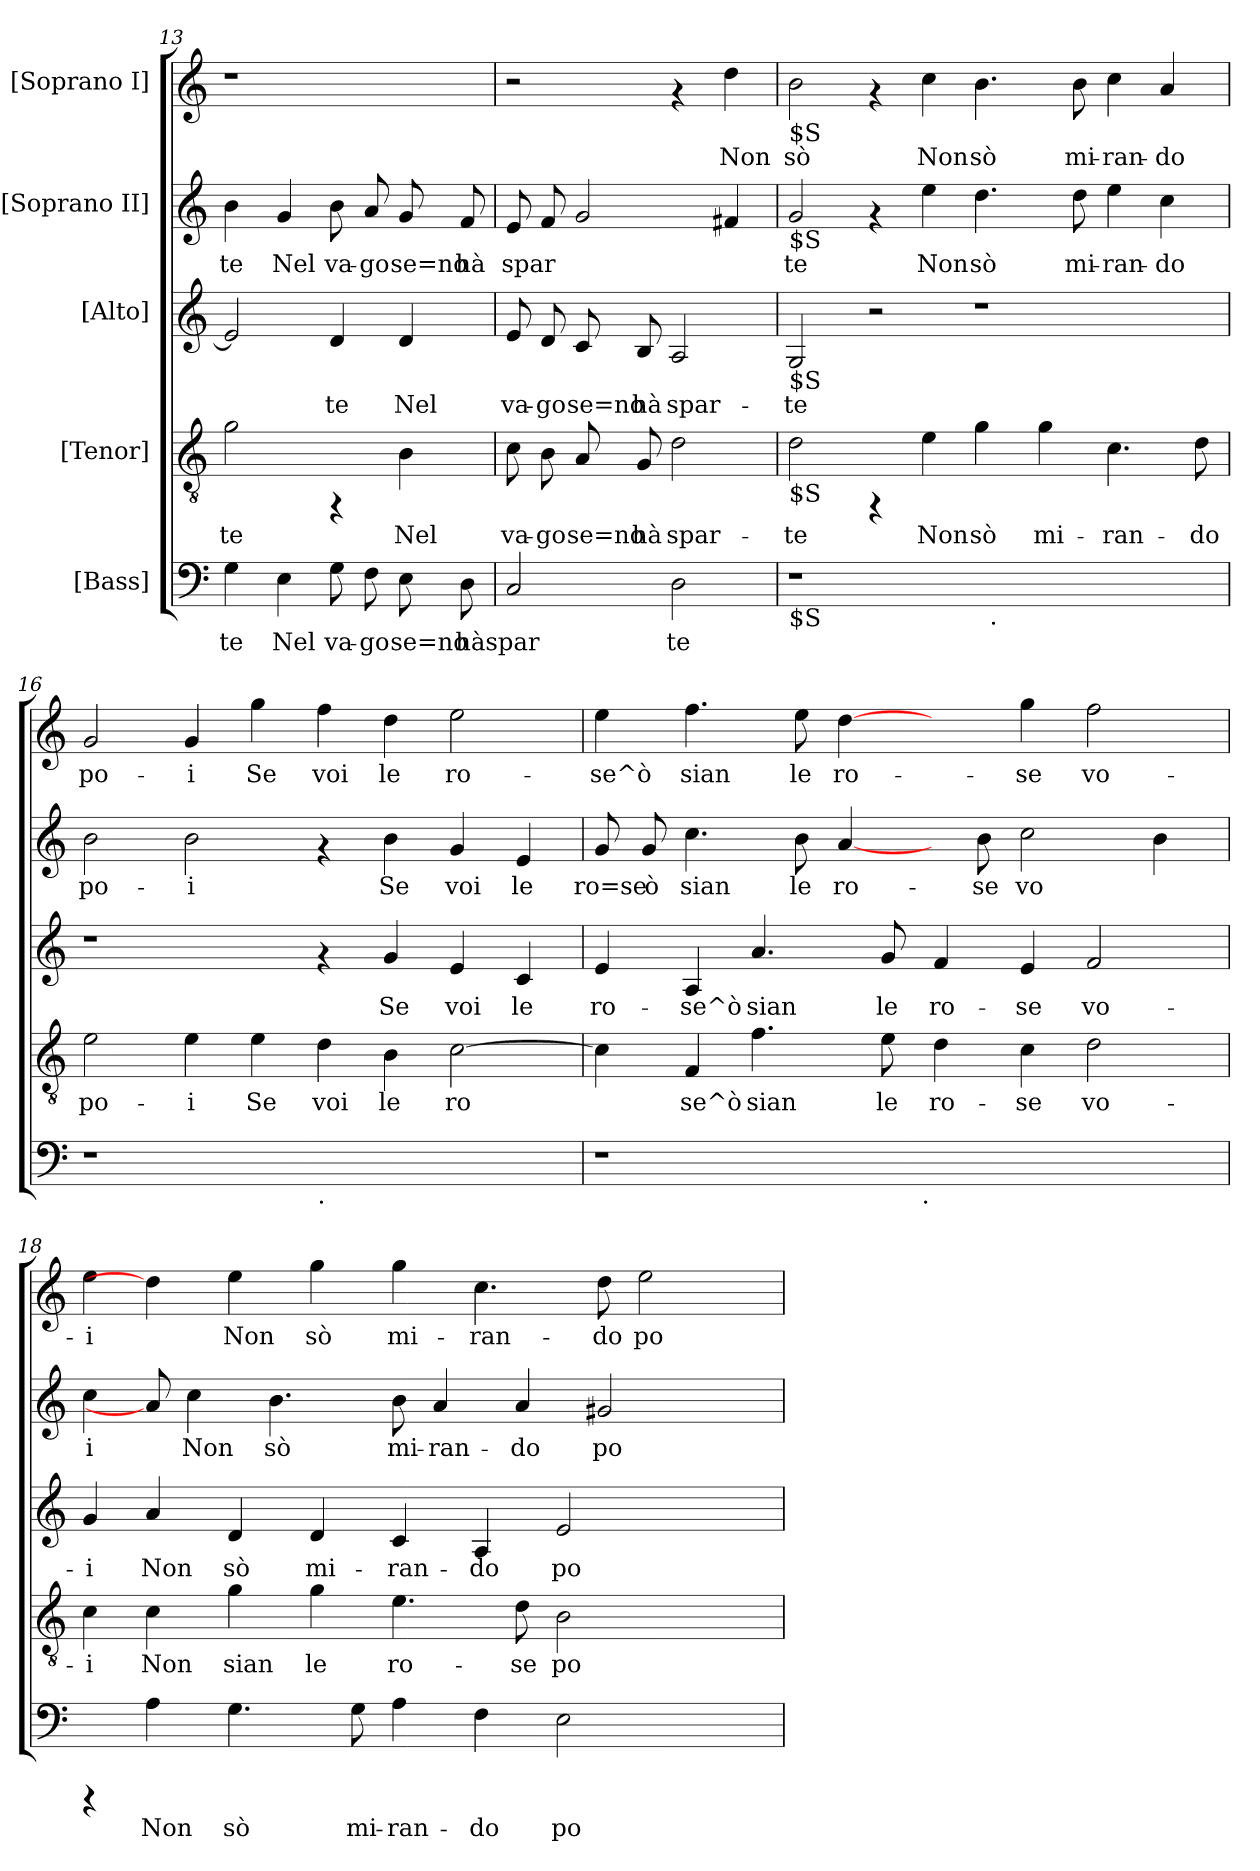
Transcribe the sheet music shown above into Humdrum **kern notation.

**kern	**text	**kern	**text	**kern	**text	**kern	**text	**kern	**text
*part5	*part5	*part4	*part4	*part3	*part3	*part2	*part2	*part1	*part1
*staff5	*staff5	*staff4	*staff4	*staff3	*staff3	*staff2	*staff2	*staff1	*staff1
*I"[Bass]	*	*I"[Tenor]	*	*I"[Alto]	*	*I"[Soprano II]	*	*I"[Soprano I]	*
*clefF4	*	*clefGv2	*	*clefG2	*	*clefG2	*	*clefG2	*
*k[]	*	*k[]	*	*k[]	*	*k[]	*	*k[]	*
*C:	*	*C:	*	*C:	*	*C:	*	*C:	*
=13	=13	=13	=13	=13	=13	=13	=13	=13	=13
!	!LO:LY:b:cj	!	!LO:LY:b:cj	!	!LO:LY:b:cj	!	!LO:LY:b:cj	!	!
4G\	-te	2g\	-te	2e/]	--	4b\	-te	1r	.
!	!LO:LY:b:cj	!	!	!	!	!	!LO:LY:b:cj	!	!
4E\	Nel	.	.	.	.	4g/	Nel	.	.
!	!LO:LY:b:cj	!	!	!	!LO:LY:b:cj	!	!LO:LY:b:cj	!	!
8G\	va-	4rFF	.	4d/	-te	8b\	va-	.	.
!	!LO:LY:b:cj	!	!	!	!	!	!LO:LY:b:cj	!	!
8F\	-go	.	.	.	.	8a/	-go	.	.
!	!LO:LY:b:cj	!	!LO:LY:b:cj	!	!LO:LY:b:cj	!	!LO:LY:b:cj	!	!
8E\	se=no	4B\	Nel	4d/	Nel	8g/	se=no	.	.
!	!LO:LY:b:cj	!	!	!	!	!	!LO:LY:b:cj	!	!
8D\	hàspar-	.	.	.	.	8f/	hà	.	.
=14	=14	=14	=14	=14	=14	=14	=14	=14	=14
!	!LO:LY:b:cj	!	!LO:LY:b:cj	!	!LO:LY:b:cj	!	!LO:LY:b:cj	!	!
2C/	--	8c\	va-	8e/	va-	8e/	spar-	2r	.
!	!	!	!LO:LY:b:cj	!	!LO:LY:b:cj	!	!LO:LY:b:cj	!	!
.	.	8B\	-go	8d/	-go	8f/	--	.	.
!	!	!	!LO:LY:b:cj	!	!LO:LY:b:cj	!	!LO:LY:b:cj	!	!
.	.	8A/	se=no	8c/	se=no	2g/	--	.	.
!	!	!	!LO:LY:b:cj	!	!LO:LY:b:cj	!	!	!	!
.	.	8G/	hà	8B/	hà	.	.	.	.
!	!LO:LY:b:cj	!	!LO:LY:b:cj	!	!LO:LY:b:cj	!	!	!	!
2D\	-te	2d\	spar-	2A/	spar-	.	.	4rf	.
!	!	!	!	!	!	!	!LO:LY:b:cj	!	!LO:LY:b:cj
.	.	.	.	.	.	4f#X/	--	4dd\	Non
=15	=15	=15	=15	=15	=15	=15	=15	=15	=15
!	!	!	!	!	!	!	!	!LO:TX:b:t=$S	!
!	!	!	!	!	!	!LO:TX:b:t=$S	!	!	!
!	!	!	!	!LO:TX:b:t=$S	!	!	!	!	!
!	!	!LO:TX:b:t=$S	!	!	!	!	!	!	!
!LO:TX:b:t=$S	!	!	!	!	!	!	!	!	!
!	!	!	!LO:LY:b:cj	!	!LO:LY:b:cj	!	!LO:LY:b:cj	!	!LO:LY:b:cj
1r	.	2d\	-te	2G/	-te	2g/	-te	2b\	sò
.	.	4rFF	.	2r	.	4rf	.	4rf	.
!	!	!	!LO:LY:b:cj	!	!	!	!LO:LY:b:cj	!	!LO:LY:b:cj
.	.	4e\	Non	.	.	4ee\	Non	4cc\	Non
!	!	!	!LO:LY:b:cj	!	!	!	!LO:LY:b:cj	!	!LO:LY:b:cj
32ryy	.	4g\	sò	1r	.	4.dd\	sò	4.b\	sò
!LO:TX:b:t=.	!	!	!	!	!	!	!	!	!
32%31ryy	.	.	.	.	.	.	.	.	.
!	!	!	!LO:LY:b:cj	!	!	!	!	!	!
.	.	4g\	mi-	.	.	.	.	.	.
!	!	!	!	!	!	!	!LO:LY:b:cj	!	!LO:LY:b:cj
.	.	.	.	.	.	8dd\	mi-	8b\	mi-
!	!	!	!LO:LY:b:cj	!	!	!	!LO:LY:b:cj	!	!LO:LY:b:cj
.	.	4.c\	-ran-	.	.	4ee\	-ran-	4cc\	-ran-
!	!	!	!	!	!	!	!LO:LY:b:cj	!	!LO:LY:b:cj
.	.	.	.	.	.	4cc\	-do	4a/	-do
!	!	!	!LO:LY:b:cj	!	!	!	!	!	!
.	.	8d\	-do	.	.	.	.	.	.
!!LO:PB:g=z
=16	=16	=16	=16	=16	=16	=16	=16	=16	=16
!	!	!	!LO:LY:b:cj	!	!	!	!LO:LY:b:cj	!	!LO:LY:b:cj
1r	.	2e\	po-	1r	.	2b\	po-	2g/	po-
!	!	!	!LO:LY:b:cj	!	!	!	!LO:LY:b:cj	!	!LO:LY:b:cj
.	.	4e\	-i	.	.	2b\	-i	4g/	-i
!	!	!	!LO:LY:b:cj	!	!	!	!	!	!LO:LY:b:cj
.	.	4e\	Se	.	.	.	.	4gg\	Se
!LO:TX:b:t=.	!	!	!	!	!	!	!	!	!
!	!	!	!LO:LY:b:cj	!	!	!	!	!	!LO:LY:b:cj
1ryy	.	4d\	voi	4rf	.	4rf	.	4ff\	voi
!	!	!	!LO:LY:b:cj	!	!LO:LY:b:cj	!	!LO:LY:b:cj	!	!LO:LY:b:cj
.	.	4B\	le	4g/	Se	4b\	Se	4dd\	le
!	!	!	!LO:LY:b:cj	!	!LO:LY:b:cj	!	!LO:LY:b:cj	!	!LO:LY:b:cj
.	.	[>2c\	ro-	4e/	voi	4g/	voi	2ee\	ro-
!	!	!	!	!	!LO:LY:b:cj	!	!LO:LY:b:cj	!	!
.	.	.	.	4c/	le	4e/	le	.	.
=17	=17	=17	=17	=17	=17	=17	=17	=17	=17
!	!	!	!LO:LY:b:cj	!	!LO:LY:b:cj	!	!LO:LY:b:cj	!	!LO:LY:b:cj
*^	*	*	*	*	*	*	*	*	*
1r	2ryy	.	4c\]	--	4e/	ro-	8g/	ro=se	4ee\	-se^ò
!	!	!	!	!	!	!	!	!LO:LY:b:cj	!	!
.	.	.	.	.	.	.	8g/	ò	.	.
!	!	!	!	!LO:LY:b:cj	!	!LO:LY:b:cj	!	!LO:LY:b:cj	!	!LO:LY:b:cj
.	.	.	4F/	-se^ò	4A/	-se^ò	4.cc\	sian	4.ff\	sian
!	!	!	!	!LO:LY:b:cj	!	!LO:LY:b:cj	!	!	!	!
.	4ryy	.	4.f\	sian	4.a/	sian	.	.	.	.
!	!	!	!	!	!	!	!	!LO:LY:b:cj	!	!LO:LY:b:cj
.	.	.	.	.	.	.	8b\	le	8ee\	le
!	!	!	!	!	!	!	!	!LO:LY:b:cj	!	!LO:LY:b:cj
.	8...ryy	.	.	.	.	.	[4a/	ro-	[4dd\	ro-
!	!	!	!	!LO:LY:b:cj	!	!LO:LY:b:cj	!	!	!	!
.	.	.	8e\	le	8g/	le	.	.	.	.
!	!LO:TX:b:t=.	!	!	!	!	!	!	!	!	!
.	1ryy	.	.	.	.	.	.	.	.	.
!	!	!	!	!LO:LY:b:cj	!	!LO:LY:b:cj	!	!	!	!
1ryy	.	.	4d\	ro-	4f/	ro-	8ryy	.	4ryy	.
!	!	!	!	!	!	!	!	!LO:LY:b:cj	!	!
.	.	.	.	.	.	.	8b\	-se	.	.
!	!	!	!	!LO:LY:b:cj	!	!LO:LY:b:cj	!	!LO:LY:b:cj	!	!LO:LY:b:cj
.	.	.	4c\	-se	4e/	-se	2cc\	vo-	4gg\	-se
!	!	!	!	!LO:LY:b:cj	!	!LO:LY:b:cj	!	!	!	!LO:LY:b:cj
.	.	.	2d\	vo-	2f/	vo-	.	.	2ff\	vo-
!	!	!	!	!	!	!	!	!LO:LY:b:cj	!	!
.	.	.	.	.	.	.	4b\	--	.	.
.	64ryy	.	.	.	.	.	.	.	.	.
=18	=18	=18	=18	=18	=18	=18	=18	=18	=18	=18
!	!	!	!	!LO:LY:b:cj	!	!LO:LY:b:cj	!	!LO:LY:b:cj	!	!LO:LY:b:cj
*v	*v	*	*	*	*	*	*	*	*	*
4rCCC	.	4c\	-i	4g/	-i	4cc\	-i	4ee\	-i
!	!LO:LY:b:cj	!	!LO:LY:b:cj	!	!LO:LY:b:cj	!	!	!	!
4A\	Non	4c\	Non	4a/	Non	8a/]	.	4dd\]	.
!	!	!	!	!	!	!	!LO:LY:b:cj	!	!
.	.	.	.	.	.	4cc\	Non	.	.
!	!LO:LY:b:cj	!	!LO:LY:b:cj	!	!LO:LY:b:cj	!	!	!	!LO:LY:b:cj
4.G\	sò	4g\	sian	4d/	sò	.	.	4ee\	Non
!	!	!	!	!	!	!	!LO:LY:b:cj	!	!
.	.	.	.	.	.	4.b\	sò	.	.
!	!	!	!LO:LY:b:cj	!	!LO:LY:b:cj	!	!	!	!LO:LY:b:cj
.	.	4g\	le	4d/	mi-	.	.	4gg\	sò
!	!LO:LY:b:cj	!	!	!	!	!	!	!	!
8G\	mi-	.	.	.	.	.	.	.	.
!	!LO:LY:b:cj	!	!LO:LY:b:cj	!	!LO:LY:b:cj	!	!LO:LY:b:cj	!	!LO:LY:b:cj
4A\	-ran-	4.e\	ro-	4c/	-ran-	8b\	mi-	4gg\	mi-
!	!	!	!	!	!	!	!LO:LY:b:cj	!	!
.	.	.	.	.	.	4a/	-ran-	.	.
!	!LO:LY:b:cj	!	!	!	!LO:LY:b:cj	!	!	!	!LO:LY:b:cj
4F\	-do	.	.	4A/	-do	.	.	4.cc\	-ran-
!	!	!	!LO:LY:b:cj	!	!	!	!LO:LY:b:cj	!	!
.	.	8d\	-se	.	.	4a/	-do	.	.
!	!LO:LY:b:cj	!	!LO:LY:b:cj	!	!LO:LY:b:cj	!	!	!	!
2E\	po-	2B\	po-	2e/	po-	.	.	.	.
!	!	!	!	!	!	!	!LO:LY:b:cj	!	!LO:LY:b:cj
.	.	.	.	.	.	2g#X/	po-	8dd\	-do
!	!	!	!	!	!	!	!	!	!LO:LY:b:cj
.	.	.	.	.	.	.	.	2ee\	po-
4ryy	.	4ryy	.	4ryy	.	.	.	.	.
.	.	.	.	.	.	8ryy	.	.	.
=	=	=	=	=	=	=	=	=	=
*-	*-	*-	*-	*-	*-	*-	*-	*-	*-
